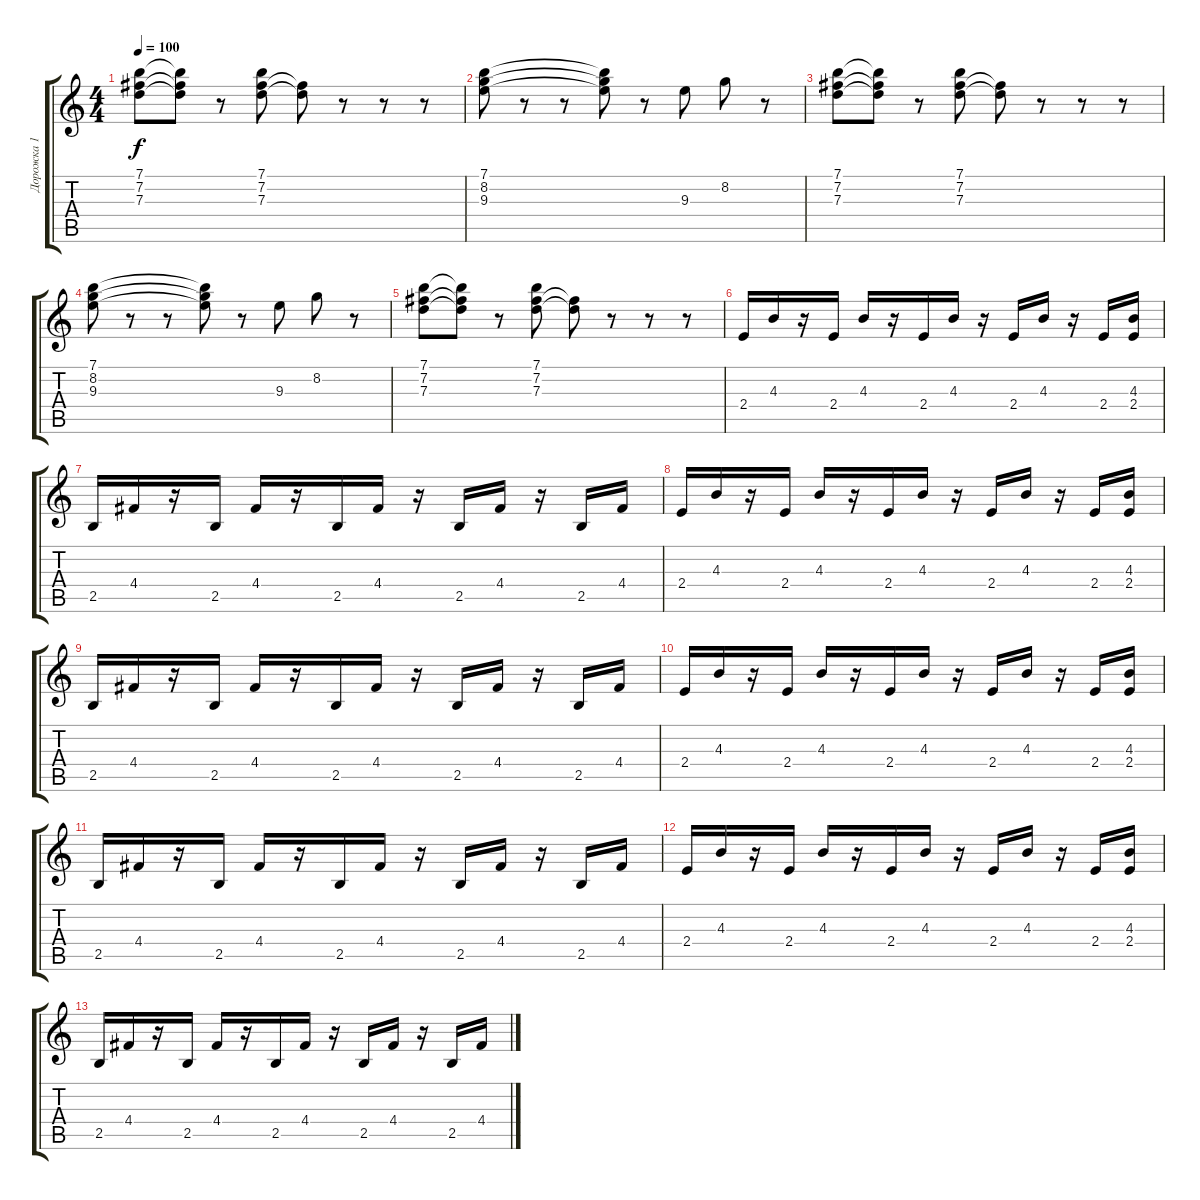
\track ("Дорожка 1" "Дорожка 1") {instrument electricguitarjazz}
\staff {score tabs}
\tuning (E4 B3 G3 D3 A2 E2) {hide}
\ts (4 4)
\tempo 100
\clef g2
\ks c
(7.1 7.2 7.3).8{dy f} (7.1{t} 7.2{t} 7.3{t}).8 r.8 (7.1 7.2 7.3).8 (7.2{t} 7.3{t}).8 r.8 r.8 r.8 |
(7.1 8.2 9.3).8 r.8 r.8 (7.1{t} 8.2{t} 9.3{t}).8 r.8 9.3.8 8.2.8 r.8 |
(7.1 7.2 7.3).8 (7.1{t} 7.2{t} 7.3{t}).8 r.8 (7.1 7.2 7.3).8 (7.2{t} 7.3{t}).8 r.8 r.8 r.8 |
(7.1 8.2 9.3).8 r.8 r.8 (7.1{t} 8.2{t} 9.3{t}).8 r.8 9.3.8 8.2.8 r.8 |
(7.1 7.2 7.3).8 (7.1{t} 7.2{t} 7.3{t}).8 r.8 (7.1 7.2 7.3).8 (7.2{t} 7.3{t}).8 r.8 r.8 r.8 |
2.4.16 4.3.16 r.16 2.4.16 4.3.16 r.16 2.4.16 4.3.16 r.16 2.4.16 4.3.16 r.16 2.4.16 (4.3 2.4).16 |
2.5.16 4.4.16 r.16 2.5.16 4.4.16 r.16 2.5.16 4.4.16 r.16 2.5.16 4.4.16 r.16 2.5.16 4.4.16 |
2.4.16 4.3.16 r.16 2.4.16 4.3.16 r.16 2.4.16 4.3.16 r.16 2.4.16 4.3.16 r.16 2.4.16 (4.3 2.4).16 |
2.5.16 4.4.16 r.16 2.5.16 4.4.16 r.16 2.5.16 4.4.16 r.16 2.5.16 4.4.16 r.16 2.5.16 4.4.16 |
2.4.16 4.3.16 r.16 2.4.16 4.3.16 r.16 2.4.16 4.3.16 r.16 2.4.16 4.3.16 r.16 2.4.16 (4.3 2.4).16 |
2.5.16 4.4.16 r.16 2.5.16 4.4.16 r.16 2.5.16 4.4.16 r.16 2.5.16 4.4.16 r.16 2.5.16 4.4.16 |
2.4.16 4.3.16 r.16 2.4.16 4.3.16 r.16 2.4.16 4.3.16 r.16 2.4.16 4.3.16 r.16 2.4.16 (4.3 2.4).16 |
2.5.16 4.4.16 r.16 2.5.16 4.4.16 r.16 2.5.16 4.4.16 r.16 2.5.16 4.4.16 r.16 2.5.16 4.4.16
